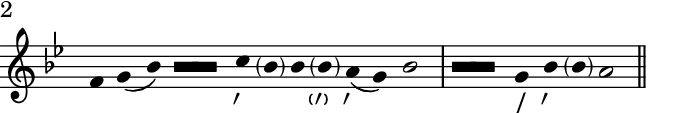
\include "norms.ly"

%
% Psalm Title
\markup {
    \bold { Psalm 32 }
    \hspace #2
    \fontsize #-3 \italic { Beati quorum }
}

%
% Chant Line

\score {
  \new Staff \relative g'  {
        \cadenzaOn
        \stemOff 
        \tallParens
        \key g \minor
        f4 g (bes) \longbar -1 c_\markup{ \tick } \parenthesize bes bes \parenthesize bes_\markup{ \parenthesize \tick } a_\markup { \tick } (g) bes2 \bar "|" 
        \longbar -1 g4_\markup { \bigslash } bes_\markup { \tick } \parenthesize bes a2 \bar "||"
  }
}


